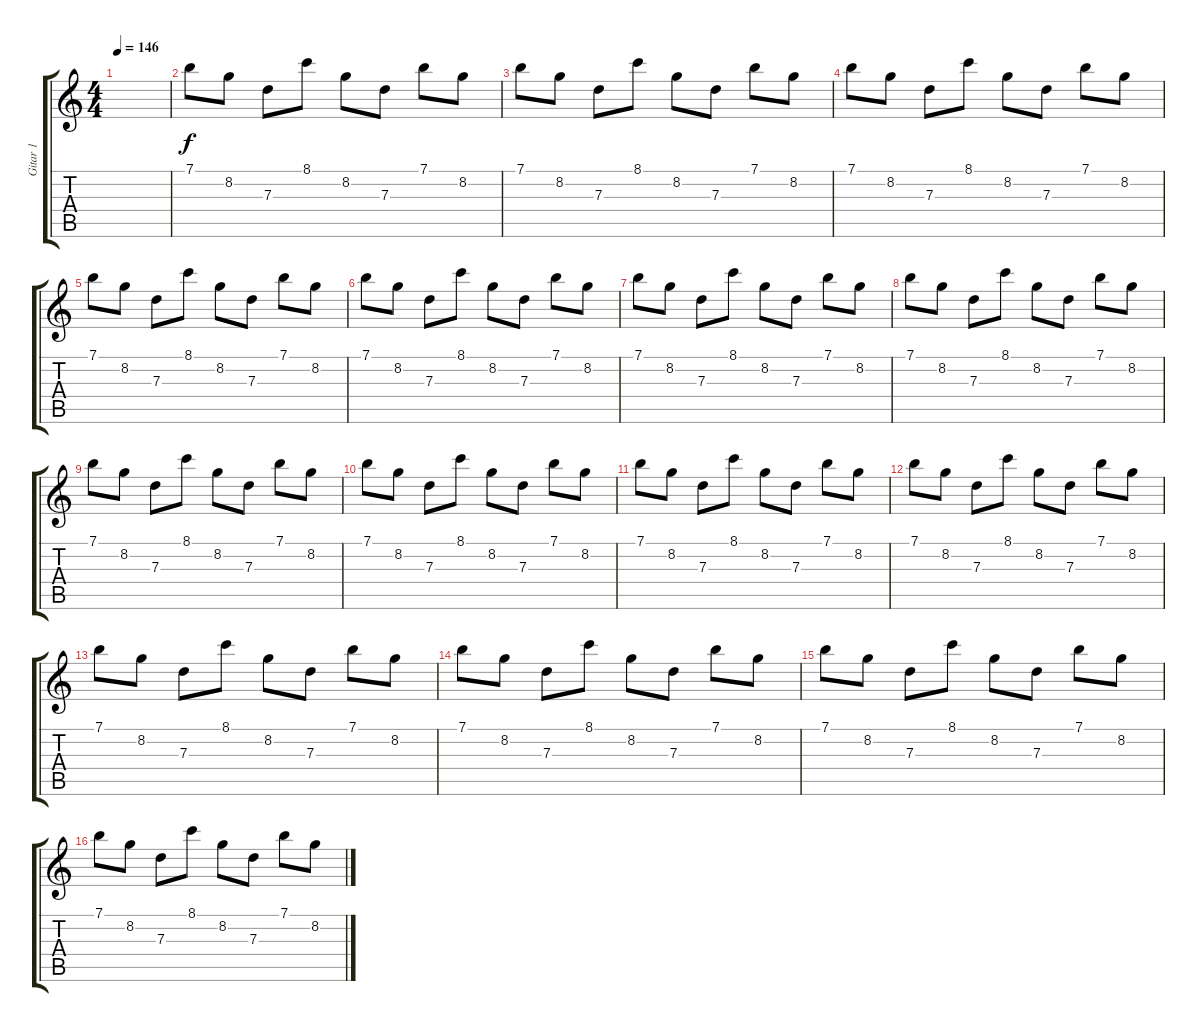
\track ("Gitar 1" "Gitar 1") {instrument overdrivenguitar}
\staff {score tabs}
\tuning (E4 B3 G3 D3 A2 E2) {hide}
\ts (4 4)
\tempo 146
\clef g2
\ks c
|
7.1.8 8.2.8 7.3.8 8.1.8 8.2.8 7.3.8 7.1.8 8.2.8 |
7.1.8 8.2.8 7.3.8 8.1.8 8.2.8 7.3.8 7.1.8 8.2.8 |
7.1.8 8.2.8 7.3.8 8.1.8 8.2.8 7.3.8 7.1.8 8.2.8 |
7.1.8 8.2.8 7.3.8 8.1.8 8.2.8 7.3.8 7.1.8 8.2.8 |
7.1.8 8.2.8 7.3.8 8.1.8 8.2.8 7.3.8 7.1.8 8.2.8 |
7.1.8 8.2.8 7.3.8 8.1.8 8.2.8 7.3.8 7.1.8 8.2.8 |
7.1.8 8.2.8 7.3.8 8.1.8 8.2.8 7.3.8 7.1.8 8.2.8 |
7.1.8 8.2.8 7.3.8 8.1.8 8.2.8 7.3.8 7.1.8 8.2.8 |
7.1.8 8.2.8 7.3.8 8.1.8 8.2.8 7.3.8 7.1.8 8.2.8 |
7.1.8 8.2.8 7.3.8 8.1.8 8.2.8 7.3.8 7.1.8 8.2.8 |
7.1.8 8.2.8 7.3.8 8.1.8 8.2.8 7.3.8 7.1.8 8.2.8 |
7.1.8 8.2.8 7.3.8 8.1.8 8.2.8 7.3.8 7.1.8 8.2.8 |
7.1.8 8.2.8 7.3.8 8.1.8 8.2.8 7.3.8 7.1.8 8.2.8 |
7.1.8 8.2.8 7.3.8 8.1.8 8.2.8 7.3.8 7.1.8 8.2.8 |
7.1.8 8.2.8 7.3.8 8.1.8 8.2.8 7.3.8 7.1.8 8.2.8
